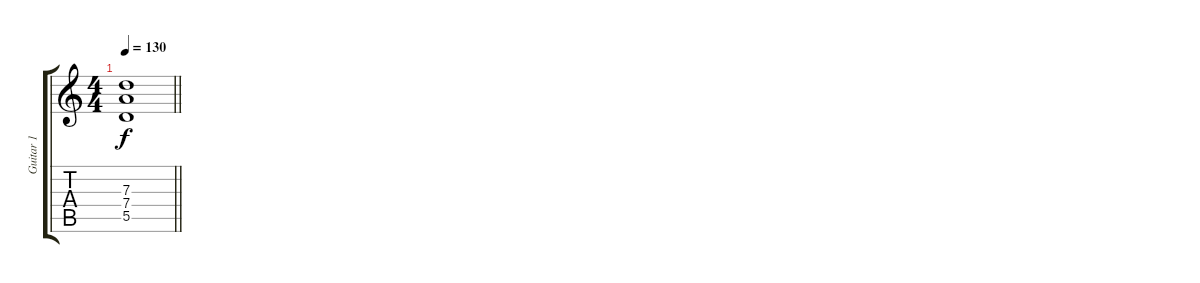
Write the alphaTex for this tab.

\track ("Guitar 1" "Guitar 1") {instrument acousticguitarsteel}
\staff {score tabs}
\tuning (E4 B3 G3 D3 A2 E2) {hide}
\ts (4 4)
\tempo 130
\clef g2
\barLineRight lightlight
\ks c
(7.3 7.4 5.5).1{dy f}
